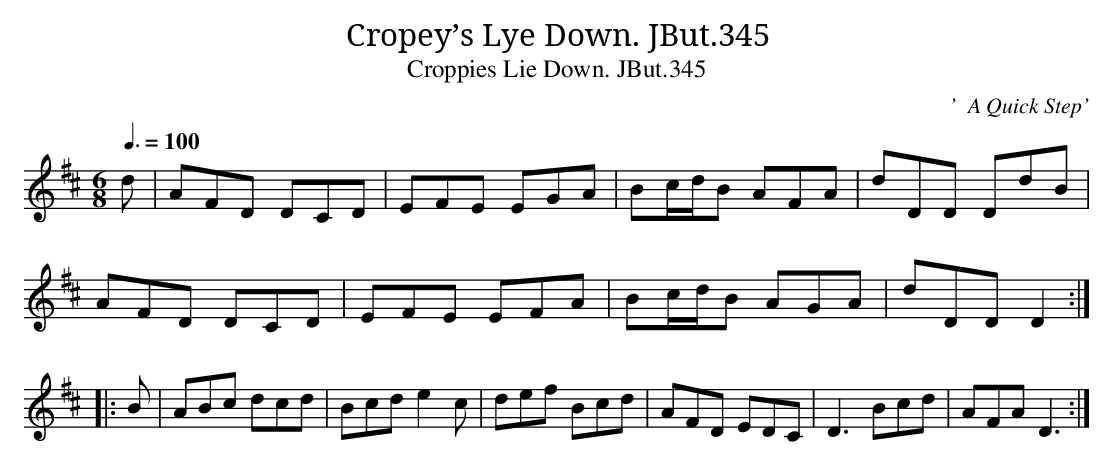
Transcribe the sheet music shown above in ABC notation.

X:1
T:Cropey’s Lye Down. JBut.345
T:Croppies Lie Down. JBut.345
C:'  A Quick Step'
Q:3/8=100
M:6/8
L:1/8
K:D
d|AFD DCD|EFE EGA|Bc/d/B AFA|dDD DdB|
AFD DCD|EFE EFA|Bc/d/B AGA|dDD D2:|
|:B|ABc dcd|Bcd e2 c|def Bcd|AFD EDC|D3 Bcd|AFA D3:|
